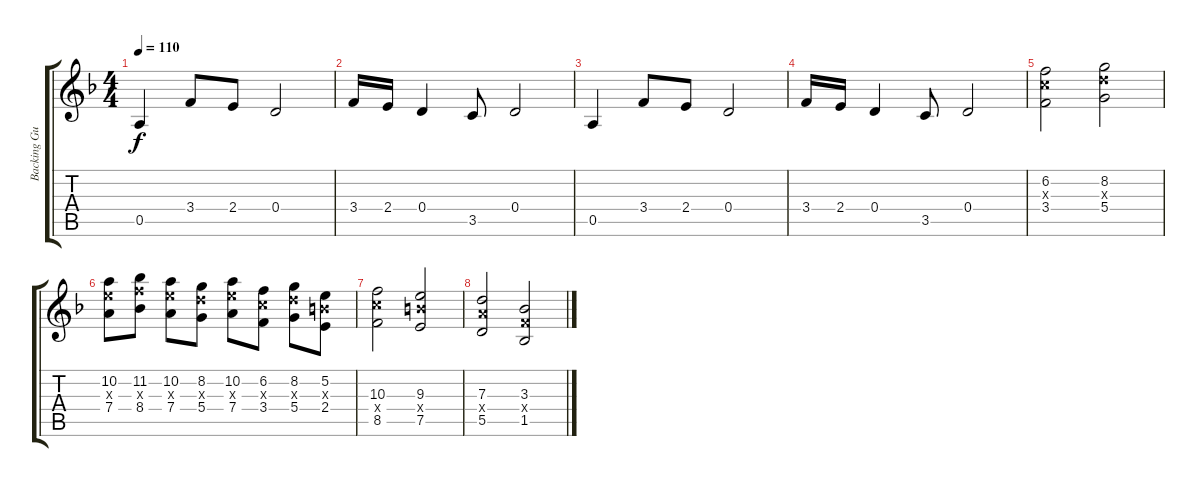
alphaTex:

\track ("Backing Guitar" "Backing Gu") {instrument distortionguitar}
\staff {score tabs}
\tuning (E4 B3 G3 D3 A2 D2) {hide}
\ts (4 4)
\tempo 110
\clef g2
\ks dminor
0.5.4{dy f} 3.4.8 2.4.8 0.4.2 |
3.4.16 2.4.16 0.4.4 3.5.8 0.4.2 |
0.5.4 3.4.8 2.4.8 0.4.2 |
3.4.16 2.4.16 0.4.4 3.5.8 0.4.2 |
(6.2 5.3{x} 3.4).2 (8.2 7.3{x} 5.4).2 |
(10.2 9.3{x} 7.4).8 (11.2 10.3{x} 8.4).8 (10.2 9.3{x} 7.4).8 (8.2 7.3{x} 5.4).8 (10.2 9.3{x} 7.4).8 (6.2 5.3{x} 3.4).8 (8.2 7.3{x} 5.4).8 (5.2 4.3{x} 2.4).8 |
(10.3 10.4{x} 8.5).2 (9.3 9.4{x} 7.5).2 |
(7.3 7.4{x} 5.5).2 (3.3 3.4{x} 1.5).2
